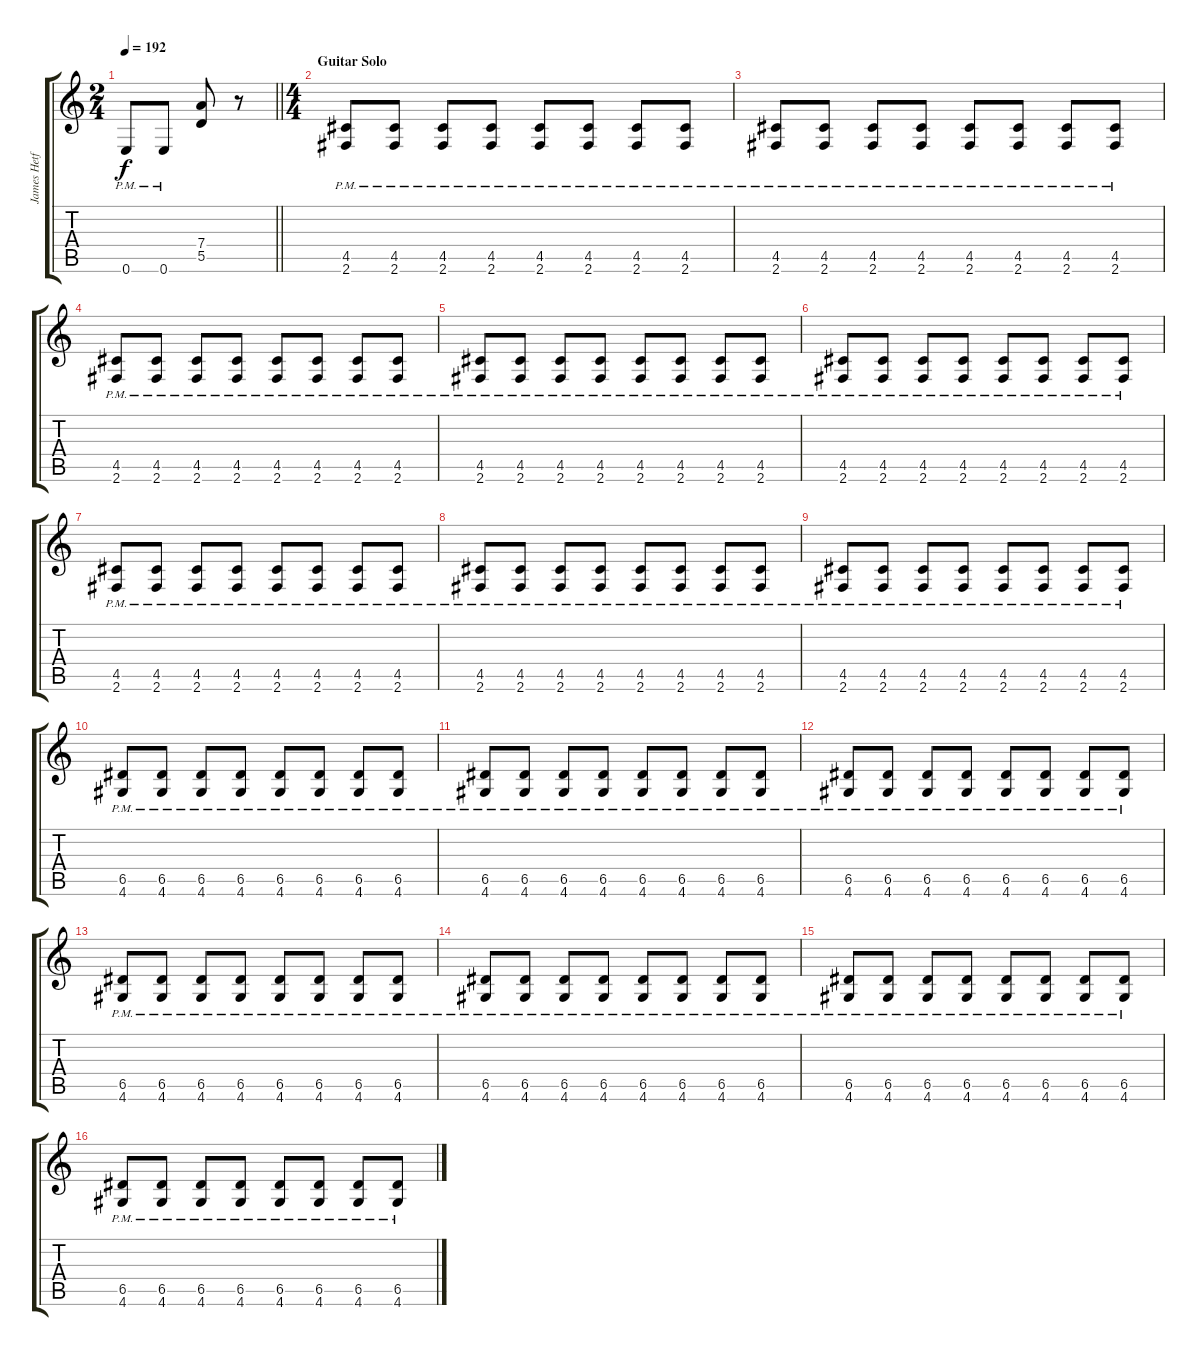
\track ("James Hetfield - Rhythm Guitar" "James Hetf") {instrument distortionguitar}
\staff {score tabs}
\tuning (E4 B3 G3 D3 A2 E2) {hide}
\ts (2 4)
\tempo 192
\clef g2
\barLineRight lightlight
\ks c
0.6{pm}.8{dy f} 0.6{pm}.8 (7.4 5.5).8 r.8 |
\ts (4 4)
\section ("" "Guitar Solo")
(4.5{pm} 2.6{pm}).8 (4.5{pm} 2.6{pm}).8 (4.5{pm} 2.6{pm}).8 (4.5{pm} 2.6{pm}).8 (4.5{pm} 2.6{pm}).8 (4.5{pm} 2.6{pm}).8 (4.5{pm} 2.6{pm}).8 (4.5{pm} 2.6{pm}).8 |
(4.5{pm} 2.6{pm}).8 (4.5{pm} 2.6{pm}).8 (4.5{pm} 2.6{pm}).8 (4.5{pm} 2.6{pm}).8 (4.5{pm} 2.6{pm}).8 (4.5{pm} 2.6{pm}).8 (4.5{pm} 2.6{pm}).8 (4.5{pm} 2.6{pm}).8 |
(4.5{pm} 2.6{pm}).8 (4.5{pm} 2.6{pm}).8 (4.5{pm} 2.6{pm}).8 (4.5{pm} 2.6{pm}).8 (4.5{pm} 2.6{pm}).8 (4.5{pm} 2.6{pm}).8 (4.5{pm} 2.6{pm}).8 (4.5{pm} 2.6{pm}).8 |
(4.5{pm} 2.6{pm}).8 (4.5{pm} 2.6{pm}).8 (4.5{pm} 2.6{pm}).8 (4.5{pm} 2.6{pm}).8 (4.5{pm} 2.6{pm}).8 (4.5{pm} 2.6{pm}).8 (4.5{pm} 2.6{pm}).8 (4.5{pm} 2.6{pm}).8 |
(4.5{pm} 2.6{pm}).8 (4.5{pm} 2.6{pm}).8 (4.5{pm} 2.6{pm}).8 (4.5{pm} 2.6{pm}).8 (4.5{pm} 2.6{pm}).8 (4.5{pm} 2.6{pm}).8 (4.5{pm} 2.6{pm}).8 (4.5{pm} 2.6{pm}).8 |
(4.5{pm} 2.6{pm}).8 (4.5{pm} 2.6{pm}).8 (4.5{pm} 2.6{pm}).8 (4.5{pm} 2.6{pm}).8 (4.5{pm} 2.6{pm}).8 (4.5{pm} 2.6{pm}).8 (4.5{pm} 2.6{pm}).8 (4.5{pm} 2.6{pm}).8 |
(4.5{pm} 2.6{pm}).8 (4.5{pm} 2.6{pm}).8 (4.5{pm} 2.6{pm}).8 (4.5{pm} 2.6{pm}).8 (4.5{pm} 2.6{pm}).8 (4.5{pm} 2.6{pm}).8 (4.5{pm} 2.6{pm}).8 (4.5{pm} 2.6{pm}).8 |
(4.5{pm} 2.6{pm}).8 (4.5{pm} 2.6{pm}).8 (4.5{pm} 2.6{pm}).8 (4.5{pm} 2.6{pm}).8 (4.5{pm} 2.6{pm}).8 (4.5{pm} 2.6{pm}).8 (4.5{pm} 2.6{pm}).8 (4.5{pm} 2.6{pm}).8 |
(6.5{pm} 4.6{pm}).8 (6.5{pm} 4.6{pm}).8 (6.5{pm} 4.6{pm}).8 (6.5{pm} 4.6{pm}).8 (6.5{pm} 4.6{pm}).8 (6.5{pm} 4.6{pm}).8 (6.5{pm} 4.6{pm}).8 (6.5{pm} 4.6{pm}).8 |
(6.5{pm} 4.6{pm}).8 (6.5{pm} 4.6{pm}).8 (6.5{pm} 4.6{pm}).8 (6.5{pm} 4.6{pm}).8 (6.5{pm} 4.6{pm}).8 (6.5{pm} 4.6{pm}).8 (6.5{pm} 4.6{pm}).8 (6.5{pm} 4.6{pm}).8 |
(6.5{pm} 4.6{pm}).8 (6.5{pm} 4.6{pm}).8 (6.5{pm} 4.6{pm}).8 (6.5{pm} 4.6{pm}).8 (6.5{pm} 4.6{pm}).8 (6.5{pm} 4.6{pm}).8 (6.5{pm} 4.6{pm}).8 (6.5{pm} 4.6{pm}).8 |
(6.5{pm} 4.6{pm}).8 (6.5{pm} 4.6{pm}).8 (6.5{pm} 4.6{pm}).8 (6.5{pm} 4.6{pm}).8 (6.5{pm} 4.6{pm}).8 (6.5{pm} 4.6{pm}).8 (6.5{pm} 4.6{pm}).8 (6.5{pm} 4.6{pm}).8 |
(6.5{pm} 4.6{pm}).8 (6.5{pm} 4.6{pm}).8 (6.5{pm} 4.6{pm}).8 (6.5{pm} 4.6{pm}).8 (6.5{pm} 4.6{pm}).8 (6.5{pm} 4.6{pm}).8 (6.5{pm} 4.6{pm}).8 (6.5{pm} 4.6{pm}).8 |
(6.5{pm} 4.6{pm}).8 (6.5{pm} 4.6{pm}).8 (6.5{pm} 4.6{pm}).8 (6.5{pm} 4.6{pm}).8 (6.5{pm} 4.6{pm}).8 (6.5{pm} 4.6{pm}).8 (6.5{pm} 4.6{pm}).8 (6.5{pm} 4.6{pm}).8 |
(6.5{pm} 4.6{pm}).8 (6.5{pm} 4.6{pm}).8 (6.5{pm} 4.6{pm}).8 (6.5{pm} 4.6{pm}).8 (6.5{pm} 4.6{pm}).8 (6.5{pm} 4.6{pm}).8 (6.5{pm} 4.6{pm}).8 (6.5{pm} 4.6{pm}).8
